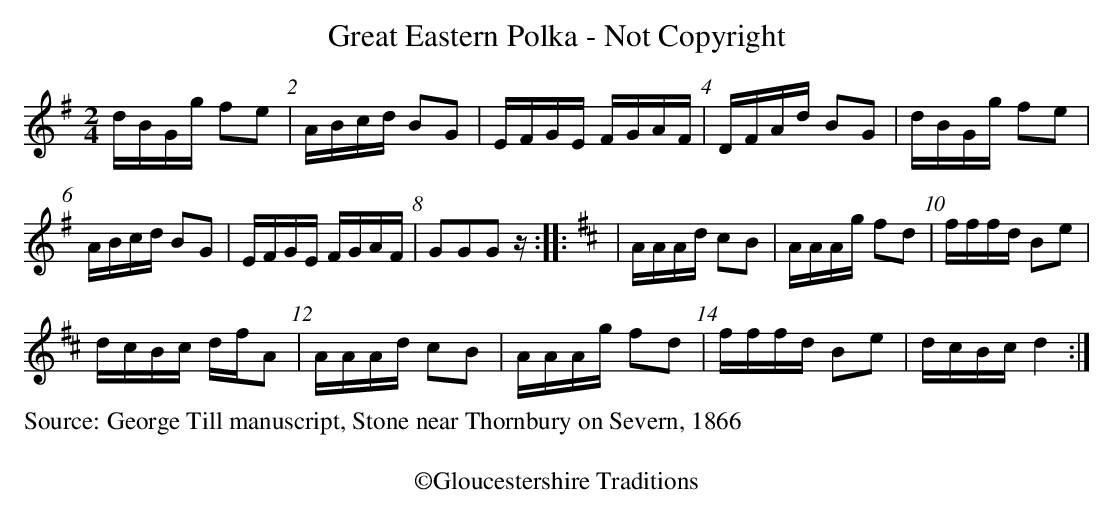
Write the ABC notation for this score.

X:1
T:Great Eastern Polka - Not Copyright
M:2/4
L:1/16
K:G
dBGg f2e2 | ABcd B2G2 | EFGE FGAF | DFAd B2G2 | dBGg f2e2 |
ABcd B2G2 |EFGE FGAF | G2G2G2z ::\
K:Dmaj
|AAAd c2B2 | AAAg f2d2 | fffd B2e2 |
dcBc dfA2 | AAAd c2B2 | AAAg f2d2 |\
fffd B2e2 | dcBc d4 :|
